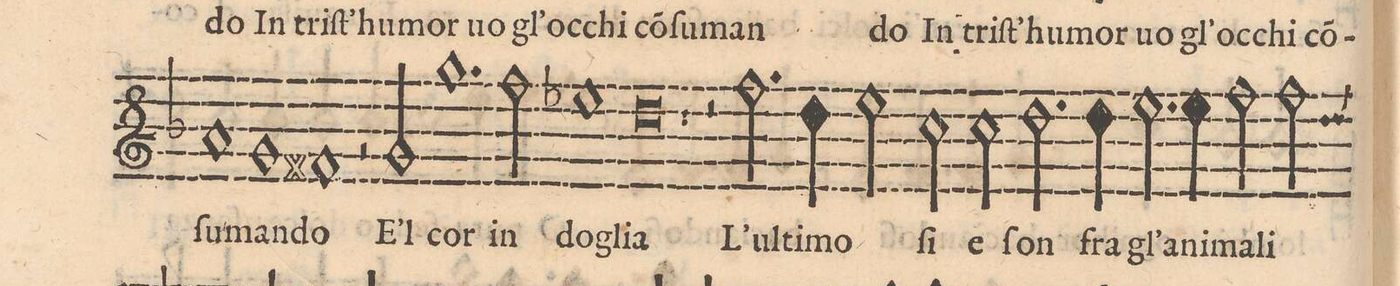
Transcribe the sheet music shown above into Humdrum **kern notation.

**kern	**text
*I"CANTO	*
*clefG2	*
*k[b-]	*
*met(C|)	*
*M4/2	*
1a	-ſu-
1g	-man-
=42-	=42-
1f#X	-do
2r	.
2g/	E'l
=43-	=43-
1.gg	cor
2ff\	in
=44-	=44-
1ee-X	do-
0dd	-glia
=45-	=45-
1r	.
=46-	=46-
2r	.
2.ff\	L'ul-
4dd\	-ti-
2eeny\	-mo
=47-	=47-
2cc\	ſi
2cc\	et
2.dd\	ſon
4dd\	fra
=48-	=48-
2.ee\	gl'a-
4ee\	-ni-
2ff\	-ma-
2ff\	-li
=49-	=49-
*-	*-
